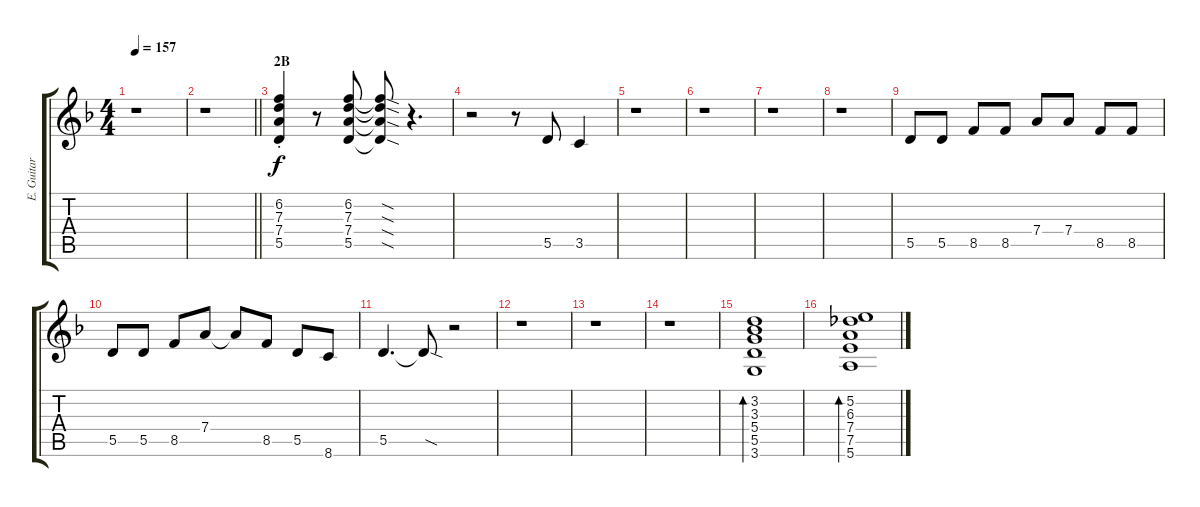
\track ("E. Guitar I" "E. Guitar ") {instrument electricguitarjazz}
\staff {score tabs}
\tuning (E4 B3 G3 D3 A2 E2) {hide}
\ts (4 4)
\tempo 157
\clef g2
\ks f
r.1{dy f} |
\barLineRight lightlight
r.1 |
\section ("" "2B")
(6.2{st} 7.3{st} 7.4{st} 5.5{st}).4 r.8 (6.2 7.3 7.4 5.5).8 (6.2{sod t} 7.3{sod t} 7.4{sod t} 5.5{sod t}).8 r.4{d} |
r.2 r.8 5.5.8 3.5.4 |
r.1 |
r.1 |
r.1 |
r.1 |
5.5.8 5.5.8 8.5.8 8.5.8 7.4.8 7.4.8 8.5.8 8.5.8 |
5.5.8 5.5.8 8.5.8 7.4.8 7.4{t}.8 8.5.8 5.5.8 8.6.8 |
5.5.4{d} 5.5{sod t}.8 r.2 |
r.1 |
r.1 |
r.1 |
(3.2 3.3 5.4 5.5 3.6).1{bd 120} |
(5.2 6.3 7.4 7.5 5.6).1{bd 120}
